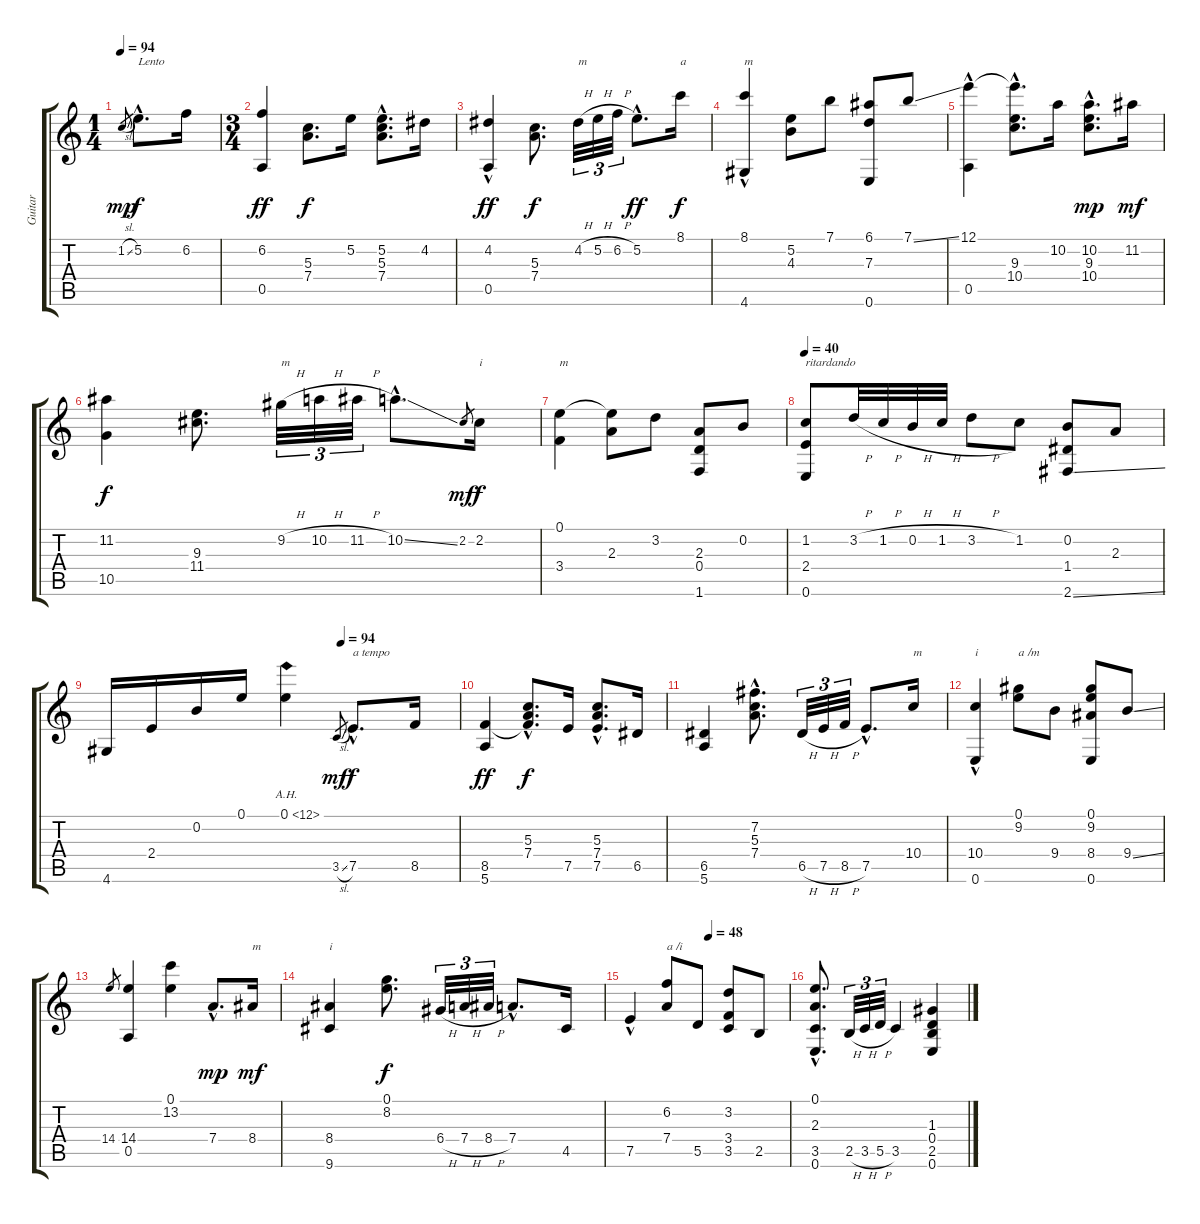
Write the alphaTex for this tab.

\track ("Guitar" "Guitar") {instrument acousticguitarnylon}
\staff {score tabs}
\tuning (E4 B3 G3 D3 A2 E2) {hide}
\ts (1 4)
\tempo 94
\clef g2
\ks c
1.2{sl}.8{gr dy mp instrument acousticguitarnylon} 5.2{hac}.8{d txt "Lento" dy f} 6.2.16 |
\ts (3 4)
(6.2 0.5).4{dy ff} (5.3 7.4).8{d dy f} 5.2.16 (5.2{hac} 5.3{hac} 7.4{hac}).8{d} 4.2.16 |
(4.2 0.5{hac}).4{dy ff} (5.3 7.4).8{d dy f} 4.2{h}.32{tu (3 2) txt "m"} 5.2{h}.32{tu (3 2)} 6.2{h}.32{tu (3 2)} 5.2{hac}.8{d dy ff} 8.1.16{txt "a" dy f} |
(8.1{hac} 4.6).4{txt "m"} (5.2 4.3).8 7.1.8 (6.1 7.3 0.6).8 7.1{ss}.8 |
(12.1 0.5{hac}).4 (12.1{hac t} 9.3 10.4).8{d} 10.2.16 (10.2{hac} 9.3 10.4).8{d dy mp} 11.2.16{dy mf} |
(11.2 10.5).4{dy f} (9.3 11.4).8{d} 9.2{h}.32{tu (3 2) txt "m"} 10.2{h}.32{tu (3 2)} 11.2{h}.32{tu (3 2)} 10.2{ss hac}.8{d} 2.2.8{gr dy mf} 2.2.16{txt "i" dy f} |
(0.1 3.4).4{txt "m"} (0.1{t} 2.3).8 3.2.8 (2.3 0.4 1.6).8 0.2.8 |
\tempo 40
(1.2 2.4 0.6).8{txt "ritardando"} 3.2{h}.32 1.2{h}.32 0.2{h}.32 1.2{h}.32 3.2{h}.8 1.2.8 (0.2 1.4 2.6{ss}).8 2.3.8 |
\tempo (94 0.6666666666666666)
4.6.16 2.4.16 0.2.16 0.1.16 0.1{ah 12}.4 3.5{sl}.8{gr dy mf} 7.5{hac}.8{d txt "a tempo" dy f} 8.5.16 |
(8.5 5.6).4{dy ff} (5.3 7.4 8.5{hac t}).8{d dy f} 7.5.16 (5.3 7.4 7.5{hac}).8{d} 6.5.16 |
(6.5 5.6).4 (7.2{hac} 5.3{hac} 7.4{hac}).8{d} 6.5{h}.32{tu (3 2)} 7.5{h}.32{tu (3 2)} 8.5{h}.32{tu (3 2)} 7.5{hac}.8{d} 10.4.16{txt "m"} |
(10.4{hac} 0.6).4{txt "i"} (0.1 9.2).8{txt "a /m"} 9.4.8 (0.1 9.2 8.4 0.6).8 9.4{ss}.8 |
14.4.8{gr} (14.4 0.5).4 (0.1 13.2).4 7.4{hac}.8{d dy mp} 8.4.16{txt "m" dy mf} |
(8.4 9.6).4{txt "i"} (0.1 8.2).8{d dy f} 6.4{h}.32{tu (3 2)} 7.4{h}.32{tu (3 2)} 8.4{h}.32{tu (3 2)} 7.4{hac}.8{d} 4.5.16 |
\tempo (48 0.5)
7.5{hac}.4 (6.2 7.4).8{txt "a /i"} 5.5.8 (3.2 3.4 3.5).8 2.5.8 |
(0.1 2.3 3.5{hac} 0.6).8{d} 2.5{h}.32{tu (3 2)} 3.5{h}.32{tu (3 2)} 5.5{h}.32{tu (3 2)} 3.5.4 (1.3 0.4{ss} 2.5 0.6).4
